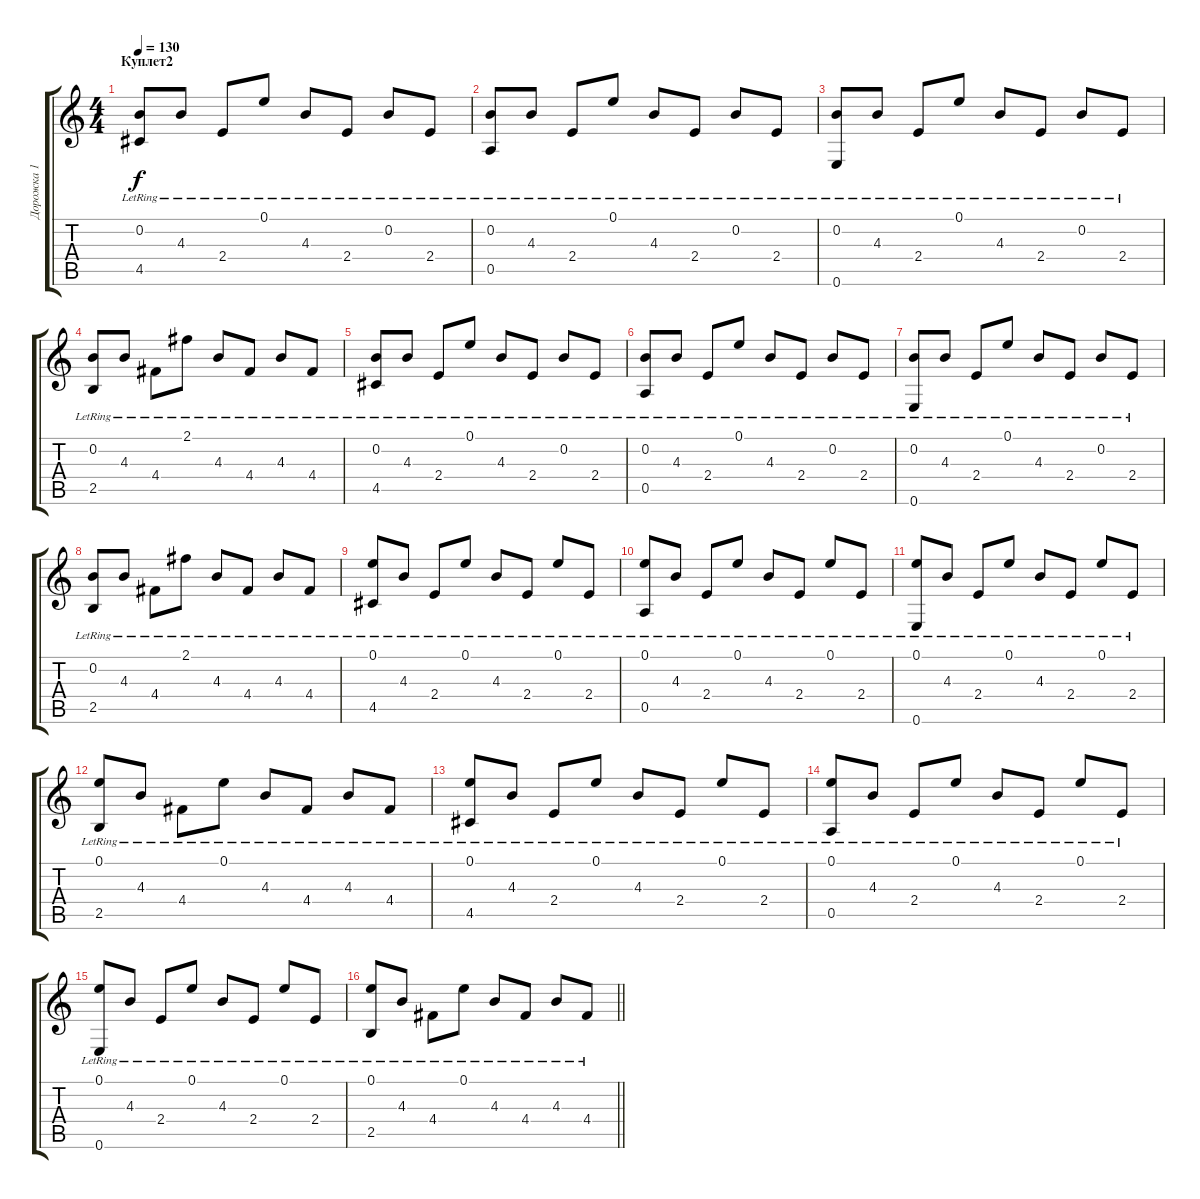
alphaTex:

\track ("Дорожка 1" "Дорожка 1") {instrument acousticguitarsteel}
\staff {score tabs}
\tuning (E4 B3 G3 D3 A2 E2) {hide}
\ts (4 4)
\section ("" "Куплет2")
\tempo 130
\clef g2
\ks c
(0.2{lr} 4.5{lr}).8{dy f} 4.3{lr}.8 2.4{lr}.8 0.1{lr}.8 4.3{lr}.8 2.4{lr}.8 0.2{lr}.8 2.4{lr}.8 |
(0.2{lr} 0.5{lr}).8 4.3{lr}.8 2.4{lr}.8 0.1{lr}.8 4.3{lr}.8 2.4{lr}.8 0.2{lr}.8 2.4{lr}.8 |
(0.2{lr} 0.6).8 4.3{lr}.8 2.4{lr}.8 0.1{lr}.8 4.3{lr}.8 2.4{lr}.8 0.2{lr}.8 2.4{lr}.8 |
(0.2{lr} 2.5{lr}).8 4.3{lr}.8 4.4{lr}.8 2.1{lr}.8 4.3{lr}.8 4.4{lr}.8 4.3{lr}.8 4.4{lr}.8 |
(0.2{lr} 4.5{lr}).8 4.3{lr}.8 2.4{lr}.8 0.1{lr}.8 4.3{lr}.8 2.4{lr}.8 0.2{lr}.8 2.4{lr}.8 |
(0.2{lr} 0.5{lr}).8 4.3{lr}.8 2.4{lr}.8 0.1{lr}.8 4.3{lr}.8 2.4{lr}.8 0.2{lr}.8 2.4{lr}.8 |
(0.2{lr} 0.6).8 4.3{lr}.8 2.4{lr}.8 0.1{lr}.8 4.3{lr}.8 2.4{lr}.8 0.2{lr}.8 2.4{lr}.8 |
(0.2{lr} 2.5{lr}).8 4.3{lr}.8 4.4{lr}.8 2.1{lr}.8 4.3{lr}.8 4.4{lr}.8 4.3{lr}.8 4.4{lr}.8 |
(0.1{lr} 4.5{lr}).8 4.3{lr}.8 2.4{lr}.8 0.1{lr}.8 4.3{lr}.8 2.4{lr}.8 0.1{lr}.8 2.4{lr}.8 |
(0.1{lr} 0.5{lr}).8 4.3{lr}.8 2.4{lr}.8 0.1{lr}.8 4.3{lr}.8 2.4{lr}.8 0.1{lr}.8 2.4{lr}.8 |
(0.1{lr} 0.6{lr}).8 4.3{lr}.8 2.4{lr}.8 0.1{lr}.8 4.3{lr}.8 2.4{lr}.8 0.1{lr}.8 2.4{lr}.8 |
(0.1{lr} 2.5{lr}).8 4.3{lr}.8 4.4{lr}.8 0.1{lr}.8 4.3{lr}.8 4.4{lr}.8 4.3{lr}.8 4.4{lr}.8 |
(0.1{lr} 4.5{lr}).8 4.3{lr}.8 2.4{lr}.8 0.1{lr}.8 4.3{lr}.8 2.4{lr}.8 0.1{lr}.8 2.4{lr}.8 |
(0.1{lr} 0.5{lr}).8 4.3{lr}.8 2.4{lr}.8 0.1{lr}.8 4.3{lr}.8 2.4{lr}.8 0.1{lr}.8 2.4{lr}.8 |
(0.1{lr} 0.6{lr}).8 4.3{lr}.8 2.4{lr}.8 0.1{lr}.8 4.3{lr}.8 2.4{lr}.8 0.1{lr}.8 2.4{lr}.8 |
\barLineRight lightlight
(0.1{lr} 2.5{lr}).8 4.3{lr}.8 4.4{lr}.8 0.1{lr}.8 4.3{lr}.8 4.4{lr}.8 4.3{lr}.8 4.4{lr}.8
